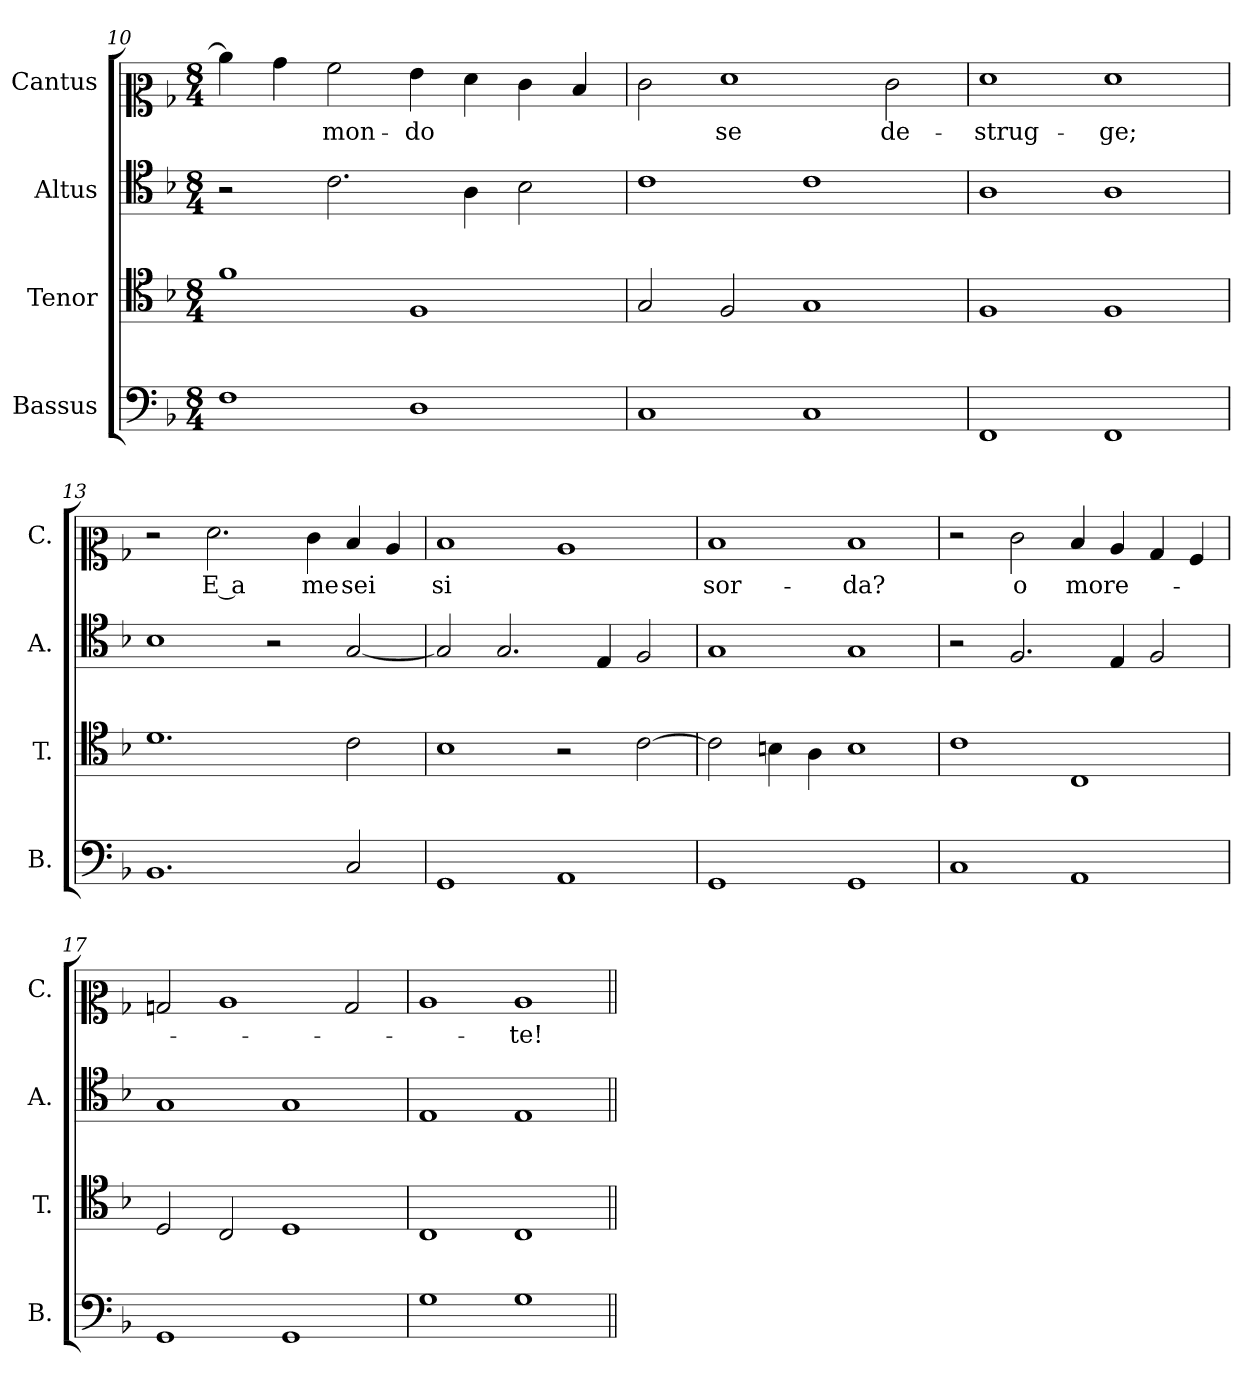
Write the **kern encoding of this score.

**kern	**kern	**kern	**kern	**text
*part4	*part3	*part2	*part1	*part1
*staff4	*staff3	*staff2	*staff1	*staff1
*I"Bassus	*I"Tenor	*I"Altus	*I"Cantus	*
*I'B.	*I'T.	*I'A.	*I'C.	*
*clefF4	*clefC4	*clefC4	*clefC2	*
*k[b-]	*k[b-]	*k[b-]	*k[b-]	*
*M8/4	*M8/4	*M8/4	*M8/4	*
=10	=10	=10	=10	=10
1F	1f	2r	4cc\]	.
.	.	.	4b-\	.
!	!	!	!	!LO:LY:b
.	.	2.c\	2a\	mon-
!	!	!	!	!LO:LY:b
1D	1F	.	4g\	-do
.	.	4A\	4f\	.
.	.	2B-\	4e\	.
.	.	.	4d/	.
!!LO:LB:g=z
=11	=11	=11	=11	=11
1C	2G/	1c	2e\	.
!	!	!	!	!LO:LY:b
.	2F/	.	1f	se
1C	1G	1c	.	.
!	!	!	!	!LO:LY:b
.	.	.	2e\	de-
=12	=12	=12	=12	=12
!	!	!	!	!LO:LY:b
1FF	1F	1A	1f	-strug-
!	!	!	!	!LO:LY:b
1FF	1F	1A	1f	-ge;
=13	=13	=13	=13	=13
1.BB-	1.d	1B-	2r	.
!	!	!	!	!LO:LY:b
.	.	.	2.f\	E a
.	.	2r	.	.
!	!	!	!	!LO:LY:b
.	.	.	4e\	me
!	!	!	!	!LO:LY:b
2C/	2c\	[2G/	4d/	sei
.	.	.	4c/	.
=14	=14	=14	=14	=14
!	!	!	!	!LO:LY:b
1GG	1B-	2G/]	1d	si
.	.	2.G/	.	.
1AA	2r	.	1c	.
.	.	4E/	.	.
.	[2c\	2F/	.	.
=15	=15	=15	=15	=15
!	!	!	!	!LO:LY:b
1GG	2c\]	1G	1d	sor-
.	4Bn\	.	.	.
.	4A\	.	.	.
!	!	!	!	!LO:LY:b
1GG	1B	1G	1d	-da?
=16	=16	=16	=16	=16
1C	1c	2r	2r	.
!	!	!	!	!LO:LY:b
.	.	2.F/	2e\	o
!	!	!	!	!LO:LY:b
1AA	1C	.	4d/	more-
.	.	4E/	4c/	.
.	.	2F/	4B-/	.
.	.	.	4A/	.
!!LO:PB:g=z
=17	=17	=17	=17	=17
1GG	2D/	1G	2Bn/	.
.	2C/	.	1c	.
1GG	1D	1G	.	.
.	.	.	2B/	.
=18	=18	=18	=18	=18
1G	1C	1E	1c	.
!	!	!	!	!LO:LY:b
1G	1C	1E	1c	-te!
=||	=||	=||	=||	=||
*-	*-	*-	*-	*-
